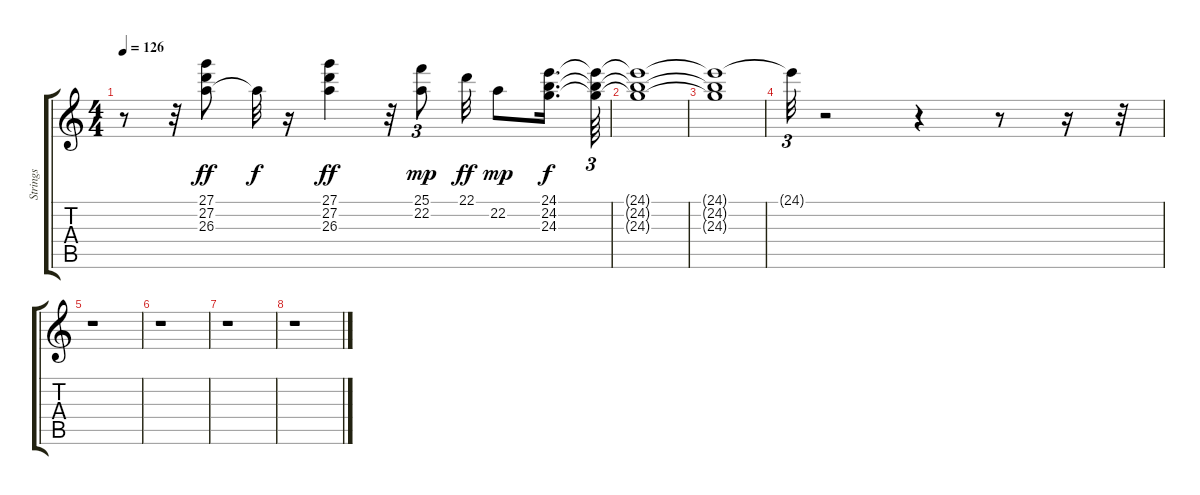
\track ("Strings" "Strings") {instrument synthstrings1}
\staff {score tabs}
\tuning (E4 B3 G3 D3 A2 E2) {hide}
\ts (4 4)
\tempo 126
\clef g2
\ks c
r.8{dy f} r.32 (27.1 27.2 26.3).8{dy ff volume 9} 26.3{t}.32{dy f} r.16 (27.1 27.2 26.3).4{dy ff volume 8} r.32 (25.1 22.2).8{tu (3 2) dy mp volume 8} 22.1.32{dy ff volume 8} 22.2.8{dy mp} (24.1 24.2 24.3).16{d dy f volume 8} (24.1{t} 24.2{t} 24.3{t}).64{tu (3 2)} |
(24.1{t} 24.2{t} 24.3{t}).1 |
(24.1{t} 24.2{t} 24.3{t}).1 |
24.1{t}.32{tu (3 2)} r.2 r.4 r.8 r.16 r.32 |
r.1 |
r.1 |
r.1 |
r.1
